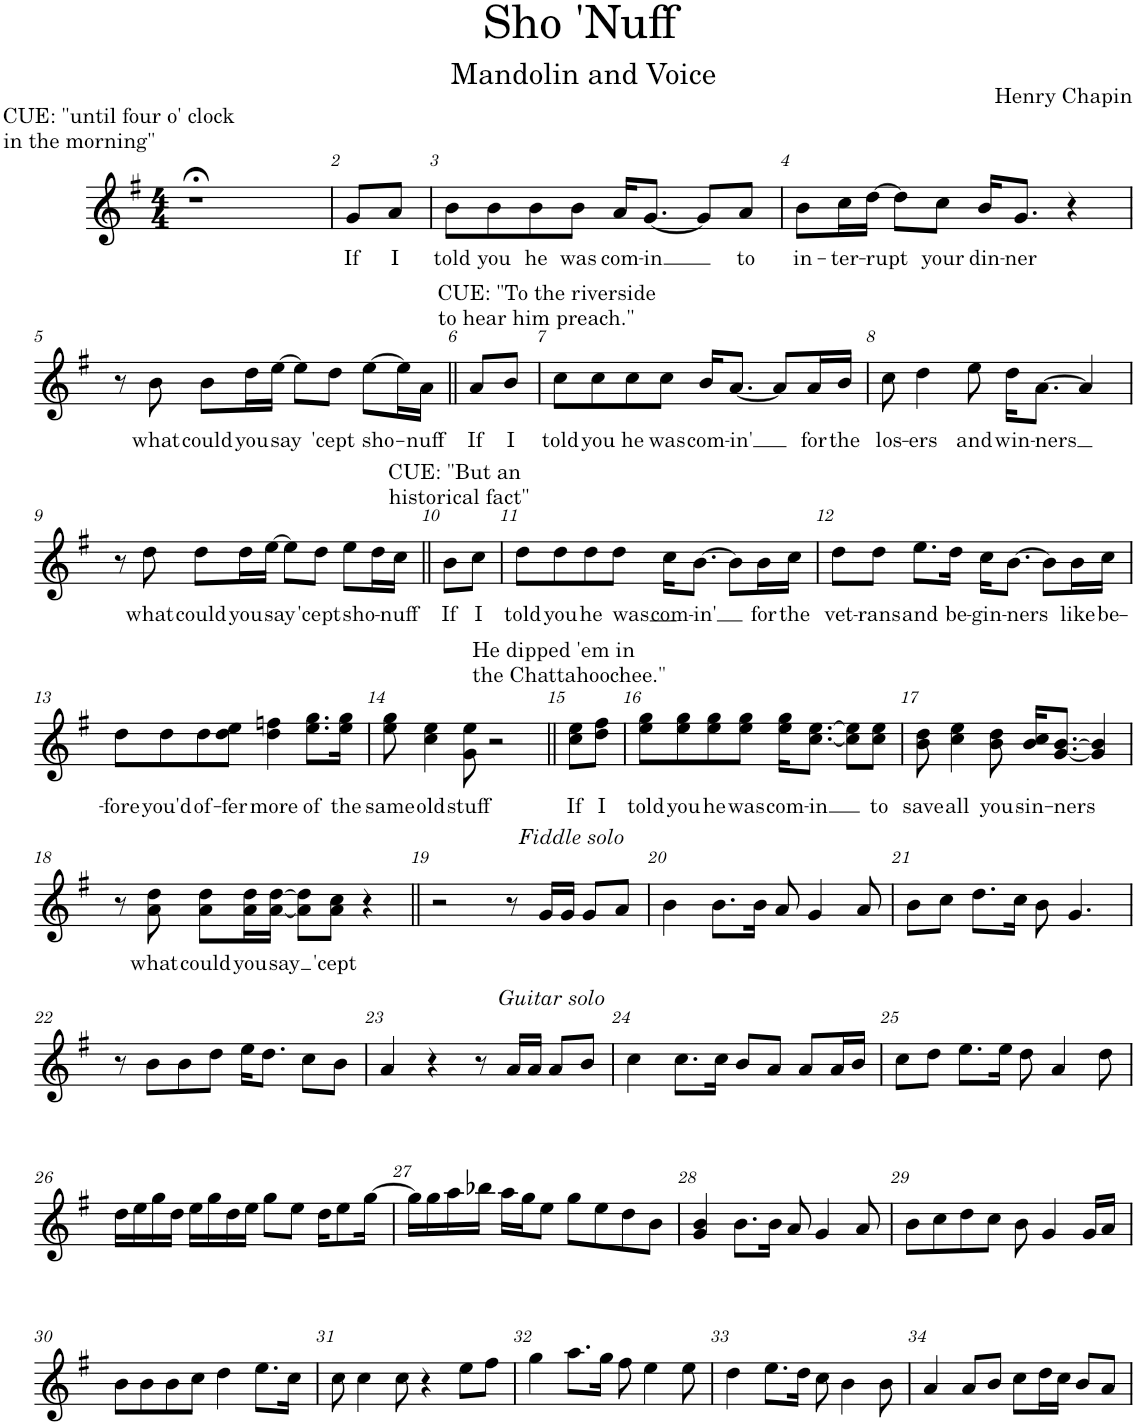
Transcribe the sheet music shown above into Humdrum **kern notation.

**kern	**text
*part1	*part1
*staff1	*staff1
*I"Voice 1	*
*I'Vo. 1	*
*clefG2	*
*k[f#]	*
*M4/4	*
=1	=1
!LO:TX:a:t=CUE&colon; "until four o' clock	!
!LO:TX:a:t=in the morning"	!
1r;<	.
=2	=2
!	!LO:LY:b
8g/L	If
!	!LO:LY:b
8a/J	I
=3	=3
!	!LO:LY:b
8b\L	told
!	!LO:LY:b
8b\	you
!	!LO:LY:b
8b\	he
!	!LO:LY:b
8b\J	was
!	!LO:LY:b
16a/KL	com-
!	!LO:LY:b
[8.g/J	-in
8g/L]	.
!	!LO:LY:b
8a/J	to
=4	=4
!	!LO:LY:b
8b\L	in-
!	!LO:LY:b
16cc\L	-ter-
!	!LO:LY:b
[16dd\JJ	-rupt
8dd\L]	.
!	!LO:LY:b
8cc\J	your
!	!LO:LY:b
16b/KL	din-
!	!LO:LY:b
8.g/J	-ner
4r	.
!!LO:LB:g=z
=5	=5
8r	.
!	!LO:LY:b
8b\	what
!	!LO:LY:b
8b\L	could
!	!LO:LY:b
16dd\L	you
!	!LO:LY:b
[16ee\JJ	say
8ee\L]	.
!	!LO:LY:b
8dd\J	'cept
!	!LO:LY:b
[8ee\L	sho-
16ee\L]	.
!	!LO:LY:b
16a\JJ	-nuff
=6||	=6||
!LO:TX:a:t=CUE&colon; "To the riverside	!
!LO:TX:a:t=to hear him preach."	!
!	!LO:LY:b
8a/L	If
!	!LO:LY:b
8b/J	I
=7	=7
!	!LO:LY:b
8cc\L	told
!	!LO:LY:b
8cc\	you
!	!LO:LY:b
8cc\	he
!	!LO:LY:b
8cc\J	was
!	!LO:LY:b
16b/KL	com-
!	!LO:LY:b
[8.a/J	-in'
8a/L]	.
!	!LO:LY:b
16a/L	for
!	!LO:LY:b
16b/JJ	the
=8	=8
!	!LO:LY:b
8cc\	los-
!	!LO:LY:b
4dd\	-ers
!	!LO:LY:b
8ee\	and
!	!LO:LY:b
16dd\KL	win-
!	!LO:LY:b
[8.a\J	-ners
4a/]	.
!!LO:LB:g=z
=9	=9
8r	.
!	!LO:LY:b
8dd\	what
!	!LO:LY:b
8dd\L	could
!	!LO:LY:b
16dd\L	you
!	!LO:LY:b
[16ee\JJ	say
8ee\L]	.
!	!LO:LY:b
8dd\J	'cept
!	!LO:LY:b
8ee\L	sho-
16dd\L	.
!LO:TX:a:t=CUE&colon; "But an	!
!LO:TX:a:t=historical fact"	!
!	!LO:LY:b
16cc\JJ	-nuff
=10||	=10||
!	!LO:LY:b
8b\L	If
!	!LO:LY:b
8cc\J	I
=11	=11
!	!LO:LY:b
8dd\L	told
!	!LO:LY:b
8dd\	you
!	!LO:LY:b
8dd\	he
!	!LO:LY:b
8dd\J	was
!	!LO:LY:b
16cc\KL	com-
!	!LO:LY:b
[8.b\J	-in'
8b\L]	.
!	!LO:LY:b
16b\L	for
!	!LO:LY:b
16cc\JJ	the
=12	=12
!	!LO:LY:b
8dd\L	vet-
!	!LO:LY:b
8dd\J	-rans
!	!LO:LY:b
8.ee\L	and
!	!LO:LY:b
16dd\Jk	be-
!	!LO:LY:b
16cc\KL	-gin-
!	!LO:LY:b
[8.b\J	-ners
8b\L]	.
!	!LO:LY:b
16b\L	like
!	!LO:LY:b
16cc\JJ	be-
!!LO:LB:g=z
=13	=13
!	!LO:LY:b
8dd\L	-fore
!	!LO:LY:b
8dd\	you'd
!	!LO:LY:b
8dd\	of-
!	!LO:LY:b
8dd\ 8ee\J	-fer
!	!LO:LY:b
4dd\ 4ffn\	more
!	!LO:LY:b
8.ee\ 8.gg\L	of
!	!LO:LY:b
16ee\ 16gg\Jk	the
=14	=14
!	!LO:LY:b
8ee\ 8gg\	same
!	!LO:LY:b
4cc\ 4ee\	old
!LO:TX:a:t=He dipped 'em in	!
!LO:TX:a:t=the Chattahoochee."	!
!	!LO:LY:b
8g\ 8ee\	stuff
2r	.
=15||	=15||
!	!LO:LY:b
8cc\ 8ee\L	If
!	!LO:LY:b
8dd\ 8ff#\J	I
=16	=16
!	!LO:LY:b
8ee\ 8gg\L	told
!	!LO:LY:b
8ee\ 8gg\	you
!	!LO:LY:b
8ee\ 8gg\	he
!	!LO:LY:b
8ee\ 8gg\J	was
!	!LO:LY:b
16ee\ 16gg\KL	com-
!	!LO:LY:b
[8.cc\ [8.ee\J	-in
8cc\] 8ee\]L	.
!	!LO:LY:b
8cc\ 8ee\J	to
=17	=17
!	!LO:LY:b
8b\ 8dd\	save
!	!LO:LY:b
4cc\ 4ee\	all
!	!LO:LY:b
8b\ 8dd\	you
!	!LO:LY:b
16b/ 16cc/KL	sin-
!	!LO:LY:b
[8.g/ [8.b/J	-ners
4g/] 4b/]	.
!!LO:LB:g=z
=18	=18
8r	.
!	!LO:LY:b
8a\ 8dd\	what
!	!LO:LY:b
8a\ 8dd\L	could
!	!LO:LY:b
16a\ 16dd\L	you
!	!LO:LY:b
[16a\ [16dd\JJ	say
8a\] 8dd\]L	.
!	!LO:LY:b
8a\ 8cc\J	'cept
4r	.
=19||	=19||
2r	.
8r	.
!LO:TX:a:i:t=Fiddle solo	!
16g/LL	.
16g/JJ	.
8g/L	.
8a/J	.
=20	=20
4b\	.
8.b\L	.
16b\Jk	.
8a/	.
4g/	.
8a/	.
=21	=21
8b\L	.
8cc\J	.
8.dd\L	.
16cc\Jk	.
8b\	.
4.g/	.
!!LO:LB:g=z
=22	=22
8r	.
8b\L	.
8b\	.
8dd\J	.
16ee\KL	.
8.dd\J	.
8cc\L	.
8b\J	.
=23	=23
4a/	.
4r	.
8r	.
!LO:TX:a:i:t=Guitar solo	!
16a/LL	.
16a/JJ	.
8a/L	.
8b/J	.
=24	=24
4cc\	.
8.cc\L	.
16cc\Jk	.
8b/L	.
8a/J	.
8a/L	.
16a/L	.
16b/JJ	.
=25	=25
8cc\L	.
8dd\J	.
8.ee\L	.
16ee\Jk	.
8dd\	.
4a/	.
8dd\	.
!!LO:LB:g=z
=26	=26
16dd\LL	.
16ee\	.
16gg\	.
16dd\JJ	.
16ee\LL	.
16gg\	.
16dd\	.
16ee\JJ	.
8gg\L	.
8ee\J	.
16dd\KL	.
8ee\	.
[16gg\Jk	.
=27	=27
16gg\LL]	.
16gg\	.
16aa\	.
16bb-X\JJ	.
16aa\LL	.
16gg\J	.
8ee\J	.
8gg\L	.
8ee\	.
8dd\	.
8b\J	.
=28	=28
4g/ 4b/	.
8.b\L	.
16b\Jk	.
8a/	.
4g/	.
8a/	.
=29	=29
8b\L	.
8cc\	.
8dd\	.
8cc\J	.
8b\	.
4g/	.
16g/LL	.
16a/JJ	.
!!LO:LB:g=z
=30	=30
8b\L	.
8b\	.
8b\	.
8cc\J	.
4dd\	.
8.ee\L	.
16cc\Jk	.
=31	=31
8cc\	.
4cc\	.
8cc\	.
4r	.
8ee\L	.
8ff#\J	.
=32	=32
4gg\	.
8.aa\L	.
16gg\Jk	.
8ff#\	.
4ee\	.
8ee\	.
=33	=33
4dd\	.
8.ee\L	.
16dd\Jk	.
8cc\	.
4b\	.
8b\	.
=34	=34
4a/	.
8a/L	.
8b/J	.
8cc\L	.
16dd\L	.
16cc\JJ	.
8b/L	.
8a/J	.
=	=
*-	*-
